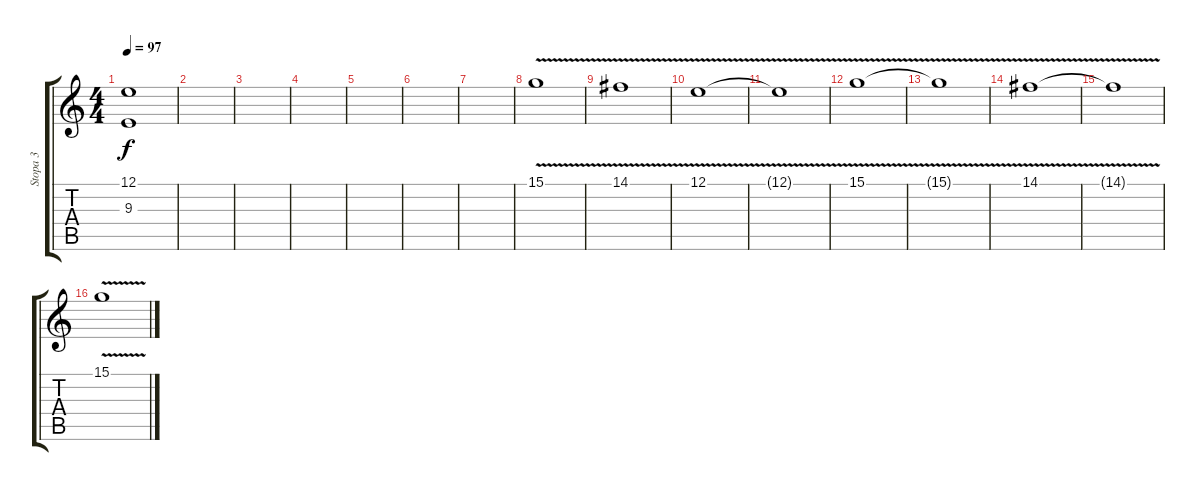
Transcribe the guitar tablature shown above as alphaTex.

\track ("Stopa 3" "Stopa 3") {instrument recorder}
\staff {score tabs}
\tuning (E4 B3 G3 D3 A2 E2) {hide}
\ts (4 4)
\tempo 97
\clef g2
\ks c
(12.1{t} 9.3{t}).1{dy f} |
|
|
|
|
|
|
15.1{v}.1 |
14.1{v}.1 |
12.1{v}.1 |
12.1{t}.1 |
15.1{v}.1 |
15.1{t}.1 |
14.1{v}.1 |
14.1{t}.1 |
15.1{v}.1
